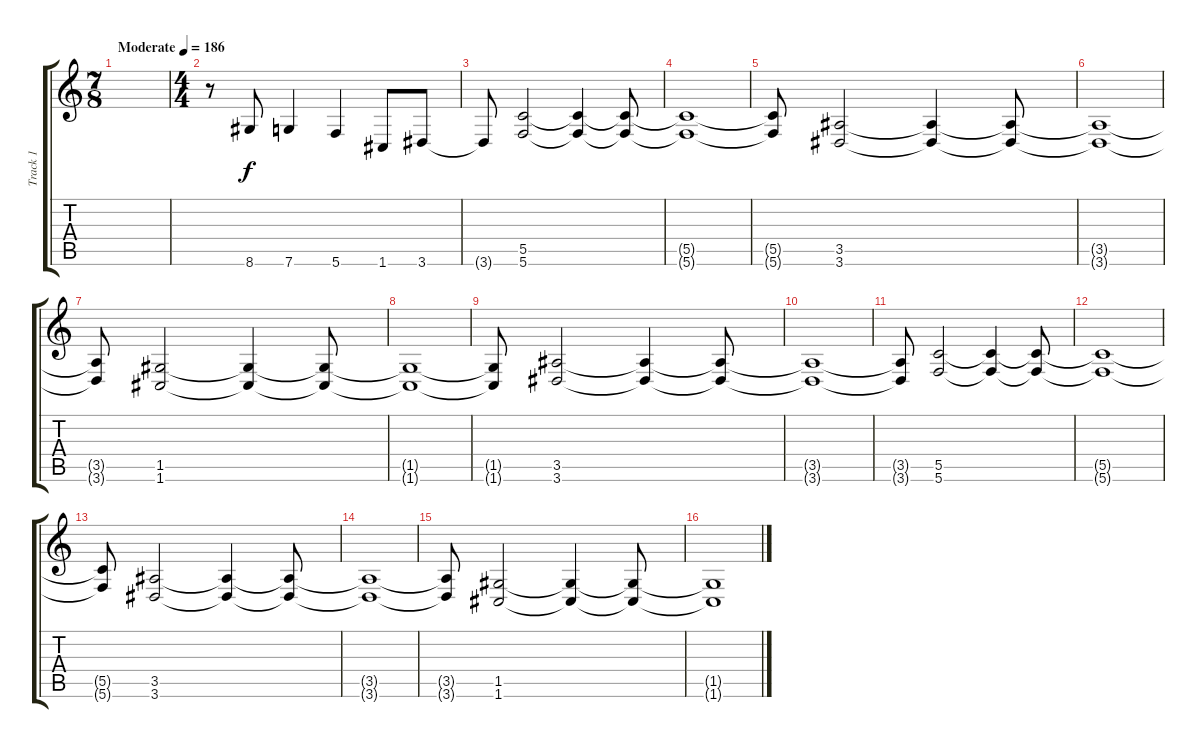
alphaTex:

\track ("Track 1" "Track 1") {mute instrument distortionguitar}
\staff {score tabs}
\tuning (D4 A3 F3 C3 G2 C2) {hide}
\ts (7 8)
\tempo (186 "Moderate")
\clef g2
\ks c
|
\ts (4 4)
r.8 8.6.8 7.6.4 5.6.4 1.6.8 3.6.8 |
3.6{t}.8 (5.5 5.6).2 (5.5{t} 5.6{t}).4 (5.5{t} 5.6{t}).8 |
(5.5{t} 5.6{t}).1 |
(5.5{t} 5.6{t}).8 (3.5 3.6).2 (3.5{t} 3.6{t}).4 (3.5{t} 3.6{t}).8 |
(3.5{t} 3.6{t}).1 |
(3.5{t} 3.6{t}).8 (1.5 1.6).2 (1.5{t} 1.6{t}).4 (1.5{t} 1.6{t}).8 |
(1.5{t} 1.6{t}).1 |
(1.5{t} 1.6{t}).8 (3.5 3.6).2 (3.5{t} 3.6{t}).4 (3.5{t} 3.6{t}).8 |
(3.5{t} 3.6{t}).1 |
(3.5{t} 3.6{t}).8 (5.5 5.6).2 (5.5{t} 5.6{t}).4 (5.5{t} 5.6{t}).8 |
(5.5{t} 5.6{t}).1 |
(5.5{t} 5.6{t}).8 (3.5 3.6).2 (3.5{t} 3.6{t}).4 (3.5{t} 3.6{t}).8 |
(3.5{t} 3.6{t}).1 |
(3.5{t} 3.6{t}).8 (1.5 1.6).2 (1.5{t} 1.6{t}).4 (1.5{t} 1.6{t}).8 |
(1.5{t} 1.6{t}).1
